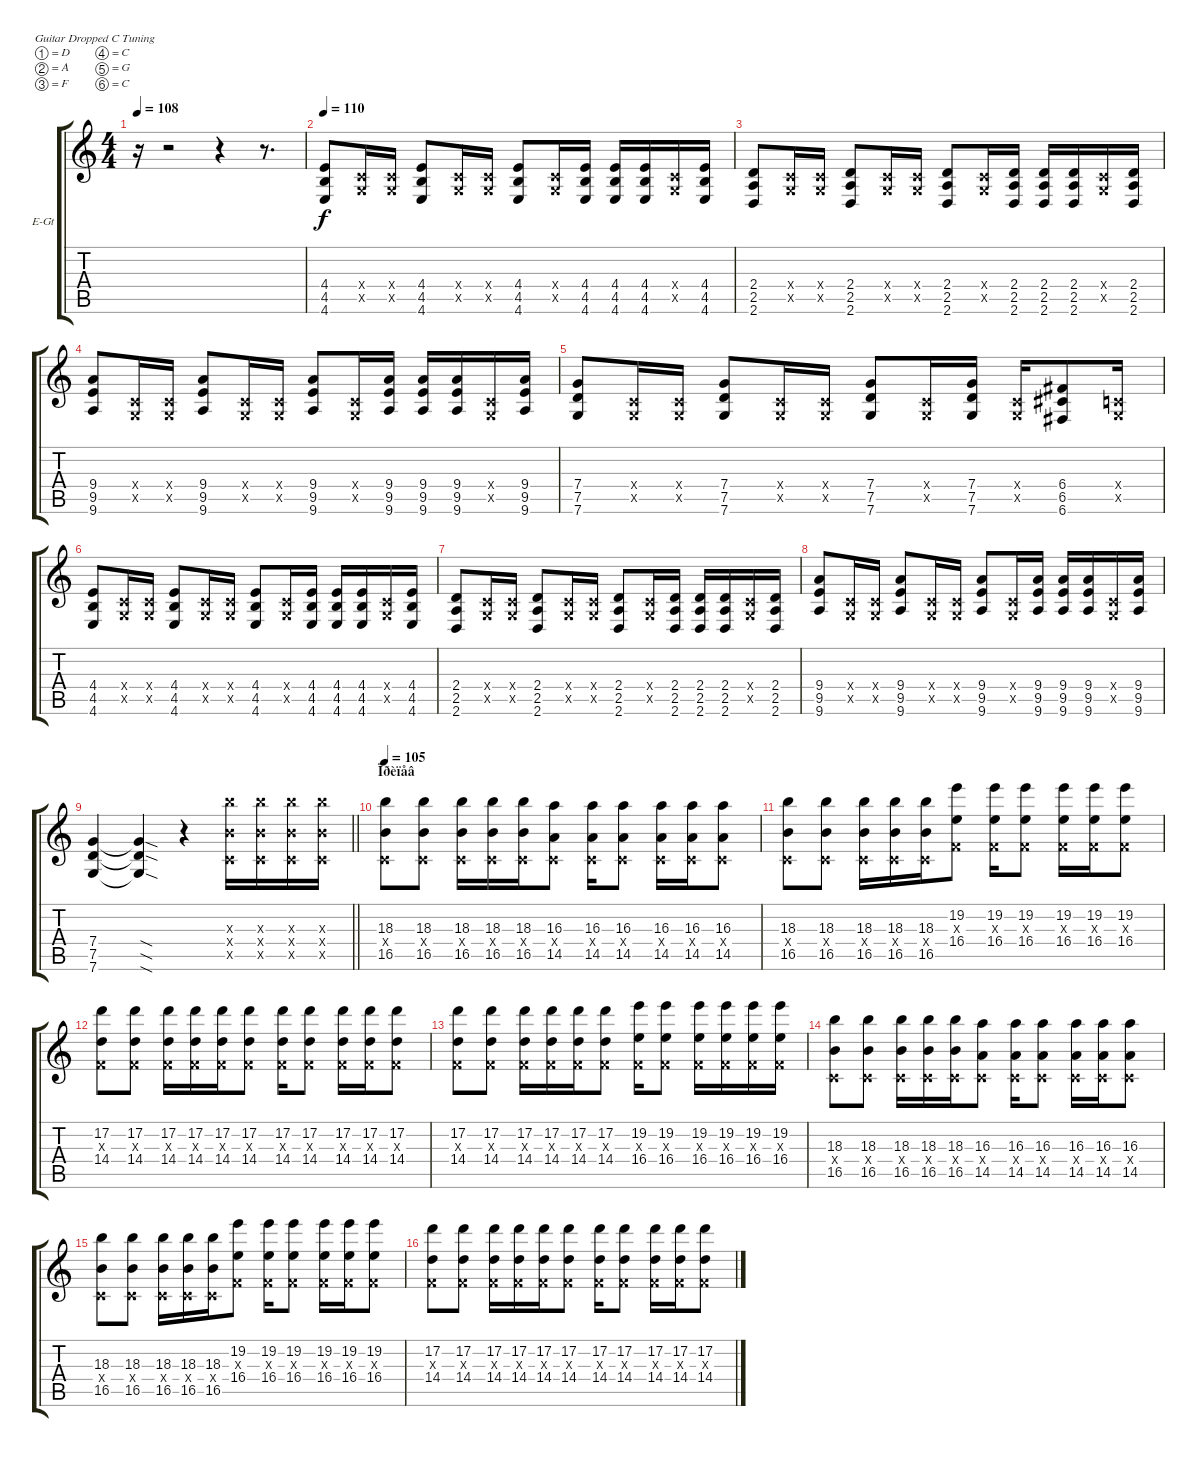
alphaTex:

\bracketExtendMode groupsimilarinstruments
\firstSystemTrackNameOrientation horizontal
\otherSystemsTrackNameOrientation horizontal
\track ("Äîðîæêà 2" "E-Gt") {instrument distortionguitar}
\staff {score tabs}
\tuning (D4 A3 F3 C3 G2 C2)
\ts (4 4)
\tempo 108
\clef g2
\ks c
r.16{dy f} r.2 r.4 r.8{d} |
\tempo 110
(4.4 4.5 4.6).8 (0.4{x} 0.5{x}).16 (0.4{x} 0.5{x}).16 (4.4 4.5 4.6).8 (0.4{x} 0.5{x}).16 (0.4{x} 0.5{x}).16 (4.4 4.5 4.6).8 (0.4{x} 0.5{x}).16 (4.4 4.5 4.6).16 (4.4 4.5 4.6).16 (4.4 4.5 4.6).16 (0.4{x} 0.5{x}).16 (4.4 4.5 4.6).16 |
(2.4 2.5 2.6).8 (0.4{x} 0.5{x}).16 (0.4{x} 0.5{x}).16 (2.4 2.5 2.6).8 (0.4{x} 0.5{x}).16 (0.4{x} 0.5{x}).16 (2.4 2.5 2.6).8 (0.4{x} 0.5{x}).16 (2.4 2.5 2.6).16 (2.4 2.5 2.6).16 (2.4 2.5 2.6).16 (0.4{x} 0.5{x}).16 (2.4 2.5 2.6).16 |
(9.4 9.5 9.6).8 (0.4{x} 0.5{x}).16 (0.4{x} 0.5{x}).16 (9.4 9.5 9.6).8 (0.4{x} 0.5{x}).16 (0.4{x} 0.5{x}).16 (9.4 9.5 9.6).8 (0.4{x} 0.5{x}).16 (9.4 9.5 9.6).16 (9.4 9.5 9.6).16 (9.4 9.5 9.6).16 (0.4{x} 0.5{x}).16 (9.4 9.5 9.6).16 |
(7.4 7.5 7.6).8 (0.4{x} 0.5{x}).16 (0.4{x} 0.5{x}).16 (7.4 7.5 7.6).8 (0.4{x} 0.5{x}).16 (0.4{x} 0.5{x}).16 (7.4 7.5 7.6).8 (0.4{x} 0.5{x}).16 (7.4 7.5 7.6).16 (0.4{x} 0.5{x}).16 (6.4 6.5 6.6).8 (0.4{x} 0.5{x}).16 |
(4.4 4.5 4.6).8 (0.4{x} 0.5{x}).16 (0.4{x} 0.5{x}).16 (4.4 4.5 4.6).8 (0.4{x} 0.5{x}).16 (0.4{x} 0.5{x}).16 (4.4 4.5 4.6).8 (0.4{x} 0.5{x}).16 (4.4 4.5 4.6).16 (4.4 4.5 4.6).16 (4.4 4.5 4.6).16 (0.4{x} 0.5{x}).16 (4.4 4.5 4.6).16 |
(2.4 2.5 2.6).8 (0.4{x} 0.5{x}).16 (0.4{x} 0.5{x}).16 (2.4 2.5 2.6).8 (0.4{x} 0.5{x}).16 (0.4{x} 0.5{x}).16 (2.4 2.5 2.6).8 (0.4{x} 0.5{x}).16 (2.4 2.5 2.6).16 (2.4 2.5 2.6).16 (2.4 2.5 2.6).16 (0.4{x} 0.5{x}).16 (2.4 2.5 2.6).16 |
(9.4 9.5 9.6).8 (0.4{x} 0.5{x}).16 (0.4{x} 0.5{x}).16 (9.4 9.5 9.6).8 (0.4{x} 0.5{x}).16 (0.4{x} 0.5{x}).16 (9.4 9.5 9.6).8 (0.4{x} 0.5{x}).16 (9.4 9.5 9.6).16 (9.4 9.5 9.6).16 (9.4 9.5 9.6).16 (0.4{x} 0.5{x}).16 (9.4 9.5 9.6).16 |
\barLineRight lightlight
(7.4 7.5 7.6).4 (7.4{sod t} 7.5{sod t} 7.6{sod t}).4 r.4 (18.3{x} 0.4{x} 16.5{x}).16 (18.3{x} 0.4{x} 16.5{x}).16 (18.3{x} 0.4{x} 16.5{x}).16 (18.3{x} 0.4{x} 16.5{x}).16 |
\section ("" "Ïðèïåâ")
\tempo 105
(18.3 0.4{x} 16.5).8 (18.3 0.4{x} 16.5).8 (18.3 0.4{x} 16.5).16 (18.3 0.4{x} 16.5).16 (18.3 0.4{x} 16.5).16 (16.3 0.4{x} 14.5).8 (16.3 0.4{x} 14.5).16 (16.3 0.4{x} 14.5).8 (16.3 0.4{x} 14.5).16 (16.3 0.4{x} 14.5).16 (16.3 0.4{x} 14.5).8 |
(18.3 0.4{x} 16.5).8 (18.3 0.4{x} 16.5).8 (18.3 0.4{x} 16.5).16 (18.3 0.4{x} 16.5).16 (18.3 0.4{x} 16.5).16 (19.2 0.3{x} 16.4).8 (19.2 0.3{x} 16.4).16 (19.2 0.3{x} 16.4).8 (19.2 0.3{x} 16.4).16 (19.2 0.3{x} 16.4).16 (19.2 0.3{x} 16.4).8 |
(17.2 0.3{x} 14.4).8 (17.2 0.3{x} 14.4).8 (17.2 0.3{x} 14.4).16 (17.2 0.3{x} 14.4).16 (17.2 0.3{x} 14.4).16 (17.2 0.3{x} 14.4).8 (17.2 0.3{x} 14.4).16 (17.2 0.3{x} 14.4).8 (17.2 0.3{x} 14.4).16 (17.2 0.3{x} 14.4).16 (17.2 0.3{x} 14.4).8 |
(17.2 0.3{x} 14.4).8 (17.2 0.3{x} 14.4).8 (17.2 0.3{x} 14.4).16 (17.2 0.3{x} 14.4).16 (17.2 0.3{x} 14.4).16 (17.2 0.3{x} 14.4).8 (19.2 0.3{x} 16.4).16 (19.2 0.3{x} 16.4).8 (19.2 0.3{x} 16.4).16 (19.2 0.3{x} 16.4).16 (19.2 0.3{x} 16.4).16 (19.2 0.3{x} 16.4).16 |
(18.3 0.4{x} 16.5).8 (18.3 0.4{x} 16.5).8 (18.3 0.4{x} 16.5).16 (18.3 0.4{x} 16.5).16 (18.3 0.4{x} 16.5).16 (16.3 0.4{x} 14.5).8 (16.3 0.4{x} 14.5).16 (16.3 0.4{x} 14.5).8 (16.3 0.4{x} 14.5).16 (16.3 0.4{x} 14.5).16 (16.3 0.4{x} 14.5).8 |
(18.3 0.4{x} 16.5).8 (18.3 0.4{x} 16.5).8 (18.3 0.4{x} 16.5).16 (18.3 0.4{x} 16.5).16 (18.3 0.4{x} 16.5).16 (19.2 0.3{x} 16.4).8 (19.2 0.3{x} 16.4).16 (19.2 0.3{x} 16.4).8 (19.2 0.3{x} 16.4).16 (19.2 0.3{x} 16.4).16 (19.2 0.3{x} 16.4).8 |
(17.2 0.3{x} 14.4).8 (17.2 0.3{x} 14.4).8 (17.2 0.3{x} 14.4).16 (17.2 0.3{x} 14.4).16 (17.2 0.3{x} 14.4).16 (17.2 0.3{x} 14.4).8 (17.2 0.3{x} 14.4).16 (17.2 0.3{x} 14.4).8 (17.2 0.3{x} 14.4).16 (17.2 0.3{x} 14.4).16 (17.2 0.3{x} 14.4).8
